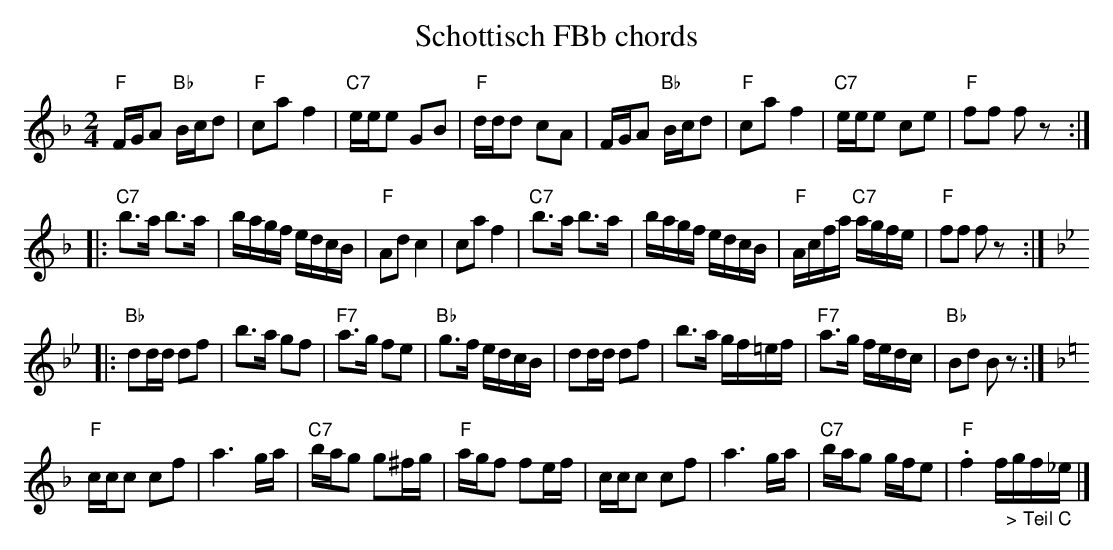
X:1
T: Schottisch FBb chords
M:2/4
L:1/16
K:F  %%MIDI gchordon
"F"FGA2 "Bb"Bcd2 | "F"c2a2 f4 | "C7"eee2 G2B2 | "F"ddd2 c2A2 |\
 FGA2 "Bb"Bcd2 | "F"c2a2 f4 | "C7"eee2 c2e2 | "F"f2f2 f2 z2 ::
"C7"b3a b3a | bagf edcB | "F"A2d2 c4 | c2a2f4 |\
 "C7"b3a b3a | bagf edcB | "F"Acfa "C7"agfe | "F"f2f2 f2z2 :: [K:Bb]
"Bb"d2dd d2f2 | b3a g2f2 | "F7"a3g f2e2 | "Bb"g3f edcB |\
 d2dd d2f2 | b3a gf=ef | "F7"a3g fedc | "Bb"B2d2 B2z2 :| [K:F]
"F"ccc2 c2f2 | a6 ga | "C7"bag2 g2^fg | "F"agf2 f2ef |\
 ccc2 c2f2 | a6 ga | "C7"bag2 gfe2 | "F".f4 f"_> Teil C"gf_e |]
